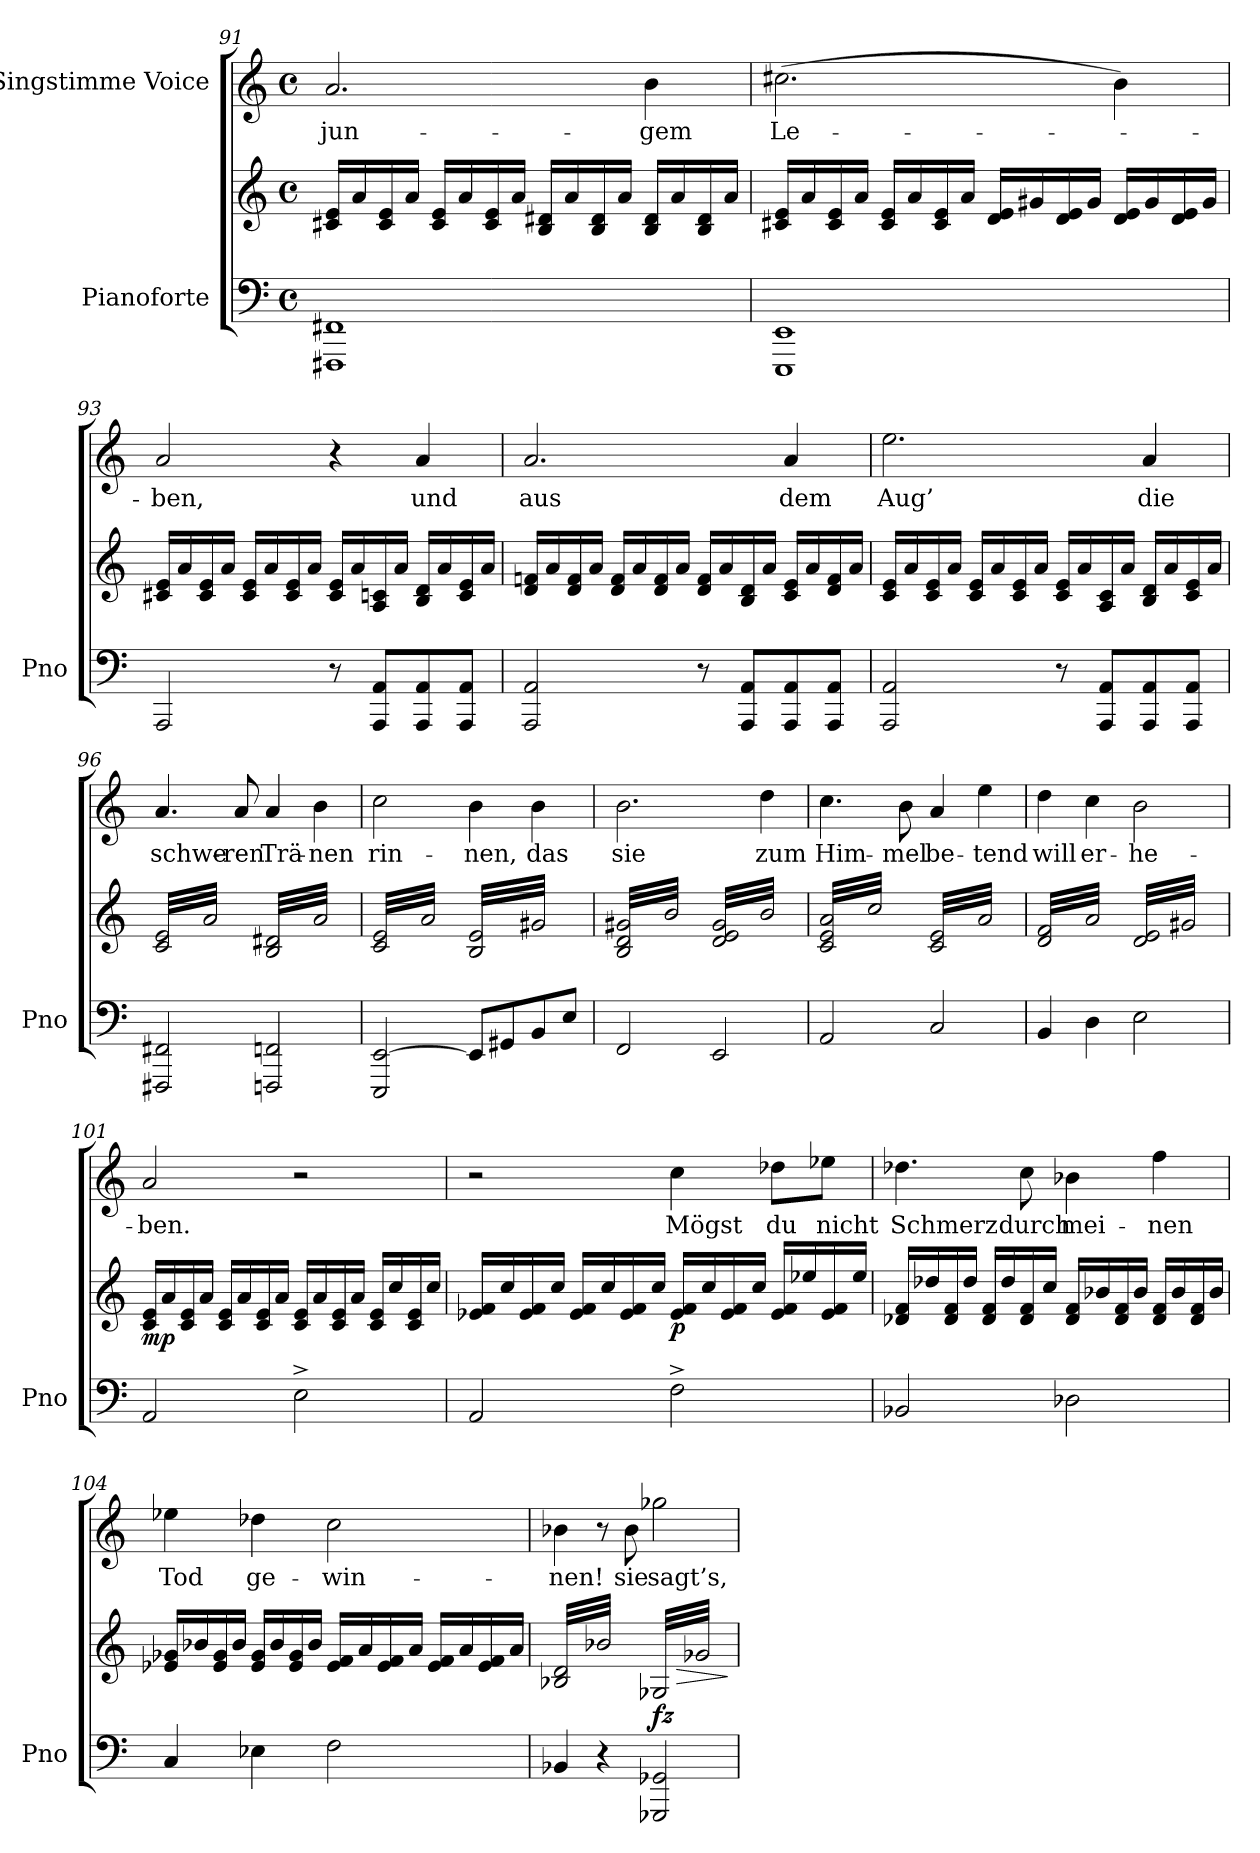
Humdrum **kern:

**kern	**kern	**dynam	**kern	**text
*part2	*part2	*part2	*part1	*part1
*staff3	*staff2	*staff2/3	*staff1	*staff1
*I"Pianoforte	*	*	*I"Singstimme Voice	*
*I'Pno	*	*	*	*
!!LO:LB:g=z
*clefF4	*clefG2	*	*clefG2	*
*k[]	*k[]	*	*k[]	*
*M4/4	*M4/4	*	*M4/4	*
*met(c)	*met(c)	*	*met(c)	*
=91	=91	=91	=91	=91
!	!	!	!	!LO:LY:b
1FFF#X 1FF#X	16c#X/ 16e/LL	.	2.a/	jun-
.	16a/	.	.	.
.	16c#/ 16e/	.	.	.
.	16a/JJ	.	.	.
.	16c#/ 16e/LL	.	.	.
.	16a/	.	.	.
.	16c#/ 16e/	.	.	.
.	16a/JJ	.	.	.
.	16B/ 16d#X/LL	.	.	.
.	16a/	.	.	.
.	16B/ 16d#/	.	.	.
.	16a/JJ	.	.	.
!	!	!	!	!LO:LY:b
.	16B/ 16d#/LL	.	4b\	-gem
.	16a/	.	.	.
.	16B/ 16d#/	.	.	.
.	16a/JJ	.	.	.
=92	=92	=92	=92	=92
!	!	!	!	!LO:LY:b
1EEE 1EE	16c#X/ 16e/LL	.	(>2.cc#X\	Le-
.	16a/	.	.	.
.	16c#/ 16e/	.	.	.
.	16a/JJ	.	.	.
.	16c#/ 16e/LL	.	.	.
.	16a/	.	.	.
.	16c#/ 16e/	.	.	.
.	16a/JJ	.	.	.
.	16d/ 16e/LL	.	.	.
.	16g#X/	.	.	.
.	16d/ 16e/	.	.	.
.	16g#/JJ	.	.	.
.	16d/ 16e/LL	.	4b\)	.
.	16g#/	.	.	.
.	16d/ 16e/	.	.	.
.	16g#/JJ	.	.	.
=93	=93	=93	=93	=93
!	!	!	!	!LO:LY:b
2AAA/	16c#X/ 16e/LL	.	2a/	-ben,
.	16a/	.	.	.
.	16c#/ 16e/	.	.	.
.	16a/JJ	.	.	.
.	16c#/ 16e/LL	.	.	.
.	16a/	.	.	.
.	16c#/ 16e/	.	.	.
.	16a/JJ	.	.	.
8r	16c#/ 16e/LL	.	4r	.
.	16a/	.	.	.
8AAA/ 8AA/L	16A/ 16cn/	.	.	.
.	16a/JJ	.	.	.
!	!	!	!	!LO:LY:b
8AAA/ 8AA/	16B/ 16d/LL	.	4a/	und
.	16a/	.	.	.
8AAA/ 8AA/J	16c/ 16e/	.	.	.
.	16a/JJ	.	.	.
!!LO:LB:g=z
=94	=94	=94	=94	=94
!	!	!	!	!LO:LY:b
2AAA/ 2AA/	16d/ 16fn/LL	.	2.a/	aus
.	16a/	.	.	.
.	16d/ 16f/	.	.	.
.	16a/JJ	.	.	.
.	16d/ 16f/LL	.	.	.
.	16a/	.	.	.
.	16d/ 16f/	.	.	.
.	16a/JJ	.	.	.
8r	16d/ 16f/LL	.	.	.
.	16a/	.	.	.
8AAA/ 8AA/L	16B/ 16d/	.	.	.
.	16a/JJ	.	.	.
!	!	!	!	!LO:LY:b
8AAA/ 8AA/	16c/ 16e/LL	.	4a/	dem
.	16a/	.	.	.
8AAA/ 8AA/J	16d/ 16f/	.	.	.
.	16a/JJ	.	.	.
=95	=95	=95	=95	=95
!	!	!	!	!LO:LY:b
2AAA/ 2AA/	16c/ 16e/LL	.	2.ee\	Aug’
.	16a/	.	.	.
.	16c/ 16e/	.	.	.
.	16a/JJ	.	.	.
.	16c/ 16e/LL	.	.	.
.	16a/	.	.	.
.	16c/ 16e/	.	.	.
.	16a/JJ	.	.	.
8r	16c/ 16e/LL	.	.	.
.	16a/	.	.	.
8AAA/ 8AA/L	16A/ 16c/	.	.	.
.	16a/JJ	.	.	.
!	!	!	!	!LO:LY:b
8AAA/ 8AA/	16B/ 16d/LL	.	4a/	die
.	16a/	.	.	.
8AAA/ 8AA/J	16c/ 16e/	.	.	.
.	16a/JJ	.	.	.
=96	=96	=96	=96	=96
!	!	!	!	!LO:LY:b
*	*tremolo	*	*	*
2FFF#X/ 2FF#X/	32c/ 32e/LLL	.	4.a/	schwe-
.	32a/	.	.	.
.	32c/ 32e/	.	.	.
.	32a/	.	.	.
.	32c/ 32e/	.	.	.
.	32a/	.	.	.
.	32c/ 32e/	.	.	.
.	32a/	.	.	.
.	32c/ 32e/	.	.	.
.	32a/	.	.	.
.	32c/ 32e/	.	.	.
.	32a/	.	.	.
!	!	!	!	!LO:LY:b
.	32c/ 32e/	.	8a/	-ren
.	32a/	.	.	.
.	32c/ 32e/	.	.	.
.	32a/JJJ	.	.	.
!	!	!	!	!LO:LY:b
2FFFn/ 2FFn/	32B/ 32d#X/LLL	.	4a/	Trä-
.	32a/	.	.	.
.	32B/ 32d#X/	.	.	.
.	32a/	.	.	.
.	32B/ 32d#X/	.	.	.
.	32a/	.	.	.
.	32B/ 32d#X/	.	.	.
.	32a/	.	.	.
!	!	!	!	!LO:LY:b
.	32B/ 32d#X/	.	4b\	-nen
.	32a/	.	.	.
.	32B/ 32d#X/	.	.	.
.	32a/	.	.	.
.	32B/ 32d#X/	.	.	.
.	32a/	.	.	.
.	32B/ 32d#X/	.	.	.
.	32a/JJJ	.	.	.
=97	=97	=97	=97	=97
!	!	!	!	!LO:LY:b
2EEE/ [2EE/	32c/ 32e/LLL	.	2cc\	rin-
.	32a/	.	.	.
.	32c/ 32e/	.	.	.
.	32a/	.	.	.
.	32c/ 32e/	.	.	.
.	32a/	.	.	.
.	32c/ 32e/	.	.	.
.	32a/	.	.	.
.	32c/ 32e/	.	.	.
.	32a/	.	.	.
.	32c/ 32e/	.	.	.
.	32a/	.	.	.
.	32c/ 32e/	.	.	.
.	32a/	.	.	.
.	32c/ 32e/	.	.	.
.	32a/JJJ	.	.	.
!	!	!	!	!LO:LY:b
8EE/L]	32B/ 32e/LLL	.	4b\	-nen,
.	32g#X/	.	.	.
.	32B/ 32e/	.	.	.
.	32g#X/	.	.	.
8GG#X/	32B/ 32e/	.	.	.
.	32g#X/	.	.	.
.	32B/ 32e/	.	.	.
.	32g#X/	.	.	.
!	!	!	!	!LO:LY:b
8BB/	32B/ 32e/	.	4b\	das
.	32g#X/	.	.	.
.	32B/ 32e/	.	.	.
.	32g#X/	.	.	.
8E/J	32B/ 32e/	.	.	.
.	32g#X/	.	.	.
.	32B/ 32e/	.	.	.
.	32g#X/JJJ	.	.	.
!!LO:LB:g=z
=98	=98	=98	=98	=98
!	!	!	!	!LO:LY:b
2FF/	32B/ 32d/ 32g#X/LLL	.	2.b\	sie
.	32b/	.	.	.
.	32B/ 32d/ 32g#X/	.	.	.
.	32b/	.	.	.
.	32B/ 32d/ 32g#X/	.	.	.
.	32b/	.	.	.
.	32B/ 32d/ 32g#X/	.	.	.
.	32b/	.	.	.
.	32B/ 32d/ 32g#X/	.	.	.
.	32b/	.	.	.
.	32B/ 32d/ 32g#X/	.	.	.
.	32b/	.	.	.
.	32B/ 32d/ 32g#X/	.	.	.
.	32b/	.	.	.
.	32B/ 32d/ 32g#X/	.	.	.
.	32b/JJJ	.	.	.
2EE/	32d/ 32e/ 32g#/LLL	.	.	.
.	32b/	.	.	.
.	32d/ 32e/ 32g#/	.	.	.
.	32b/	.	.	.
.	32d/ 32e/ 32g#/	.	.	.
.	32b/	.	.	.
.	32d/ 32e/ 32g#/	.	.	.
.	32b/	.	.	.
!	!	!	!	!LO:LY:b
.	32d/ 32e/ 32g#/	.	4dd\	zum
.	32b/	.	.	.
.	32d/ 32e/ 32g#/	.	.	.
.	32b/	.	.	.
.	32d/ 32e/ 32g#/	.	.	.
.	32b/	.	.	.
.	32d/ 32e/ 32g#/	.	.	.
.	32b/JJJ	.	.	.
=99	=99	=99	=99	=99
!	!	!	!	!LO:LY:b
2AA/	32c/ 32e/ 32a/LLL	.	4.cc\	Him-
.	32cc/	.	.	.
.	32c/ 32e/ 32a/	.	.	.
.	32cc/	.	.	.
.	32c/ 32e/ 32a/	.	.	.
.	32cc/	.	.	.
.	32c/ 32e/ 32a/	.	.	.
.	32cc/	.	.	.
.	32c/ 32e/ 32a/	.	.	.
.	32cc/	.	.	.
.	32c/ 32e/ 32a/	.	.	.
.	32cc/	.	.	.
!	!	!	!	!LO:LY:b
.	32c/ 32e/ 32a/	.	8b\	-mel
.	32cc/	.	.	.
.	32c/ 32e/ 32a/	.	.	.
.	32cc/JJJ	.	.	.
!	!	!	!	!LO:LY:b
2C/	32c/ 32e/LLL	.	4a/	be-
.	32a/	.	.	.
.	32c/ 32e/	.	.	.
.	32a/	.	.	.
.	32c/ 32e/	.	.	.
.	32a/	.	.	.
.	32c/ 32e/	.	.	.
.	32a/	.	.	.
!	!	!	!	!LO:LY:b
.	32c/ 32e/	.	4ee\	-tend
.	32a/	.	.	.
.	32c/ 32e/	.	.	.
.	32a/	.	.	.
.	32c/ 32e/	.	.	.
.	32a/	.	.	.
.	32c/ 32e/	.	.	.
.	32a/JJJ	.	.	.
=100	=100	=100	=100	=100
!	!	!	!	!LO:LY:b
4BB/	32d/ 32f/LLL	.	4dd\	will
.	32a/	.	.	.
.	32d/ 32f/	.	.	.
.	32a/	.	.	.
.	32d/ 32f/	.	.	.
.	32a/	.	.	.
.	32d/ 32f/	.	.	.
.	32a/	.	.	.
!	!	!	!	!LO:LY:b
4D\	32d/ 32f/	.	4cc\	er-
.	32a/	.	.	.
.	32d/ 32f/	.	.	.
.	32a/	.	.	.
.	32d/ 32f/	.	.	.
.	32a/	.	.	.
.	32d/ 32f/	.	.	.
.	32a/JJJ	.	.	.
!	!	!	!	!LO:LY:b
2E\	32d/ 32e/LLL	.	2b\	-he-
.	32g#X/	.	.	.
.	32d/ 32e/	.	.	.
.	32g#X/	.	.	.
.	32d/ 32e/	.	.	.
.	32g#X/	.	.	.
.	32d/ 32e/	.	.	.
.	32g#X/	.	.	.
.	32d/ 32e/	.	.	.
.	32g#X/	.	.	.
.	32d/ 32e/	.	.	.
.	32g#X/	.	.	.
.	32d/ 32e/	.	.	.
.	32g#X/	.	.	.
.	32d/ 32e/	.	.	.
.	32g#X/JJJ	.	.	.
*	*Xtremolo	*	*	*
=101	=101	=101	=101	=101
!	!	!LO:DY:b	!	!LO:LY:b
2AA/	16c/ 16e/LL	mp	2a/	-ben.
.	.	.	.	.
.	16a/	.	.	.
.	.	.	.	.
.	16c/ 16e/	.	.	.
.	.	.	.	.
.	16a/JJ	.	.	.
.	.	.	.	.
.	16c/ 16e/LL	.	.	.
.	16a/	.	.	.
.	16c/ 16e/	.	.	.
.	16a/JJ	.	.	.
2E^\	16c/ 16e/LL	.	2r	.
.	16a/	.	.	.
.	16c/ 16e/	.	.	.
.	16a/JJ	.	.	.
.	16c/ 16e/LL	.	.	.
.	16cc/	.	.	.
.	16c/ 16e/	.	.	.
.	16cc/JJ	.	.	.
=102	=102	=102	=102	=102
2AA/	16e-X/ 16f/LL	.	2r	.
.	16cc/	.	.	.
.	16e-/ 16f/	.	.	.
.	16cc/JJ	.	.	.
.	16e-/ 16f/LL	.	.	.
.	16cc/	.	.	.
.	16e-/ 16f/	.	.	.
.	16cc/JJ	.	.	.
!	!	!LO:DY:b	!	!LO:LY:b
2F^\	16e-/ 16f/LL	p	4cc\	Mögst
.	16cc/	.	.	.
.	16e-/ 16f/	.	.	.
.	16cc/JJ	.	.	.
!	!	!	!	!LO:LY:b
.	16e-/ 16f/LL	.	8dd-X\L	du
.	16ee-X/	.	.	.
!	!	!	!	!LO:LY:b
.	16e-/ 16f/	.	8ee-X\J	nicht
.	16ee-/JJ	.	.	.
!!LO:LB:g=z
=103	=103	=103	=103	=103
!	!	!	!	!LO:LY:b
2BB-X/	16d-X/ 16f/LL	.	4.dd-X\	Schmerz
.	16dd-X/	.	.	.
.	16d-/ 16f/	.	.	.
.	16dd-/JJ	.	.	.
.	16d-/ 16f/LL	.	.	.
.	16dd-/	.	.	.
!	!	!	!	!LO:LY:b
.	16d-/ 16f/	.	8cc\	durch
.	16cc/JJ	.	.	.
!	!	!	!	!LO:LY:b
2D-X\	16d-/ 16f/LL	.	4b-X\	mei-
.	16b-X/	.	.	.
.	16d-/ 16f/	.	.	.
.	16b-/JJ	.	.	.
!	!	!	!	!LO:LY:b
.	16d-/ 16f/LL	.	4ff\	-nen
.	16b-/	.	.	.
.	16d-/ 16f/	.	.	.
.	16b-/JJ	.	.	.
=104	=104	=104	=104	=104
!	!	!	!	!LO:LY:b
4C/	16e-X/ 16g-X/LL	.	4ee-X\	Tod
.	16b-X/	.	.	.
.	16e-/ 16g-/	.	.	.
.	16b-/JJ	.	.	.
!	!	!	!	!LO:LY:b
4E-X\	16e-/ 16g-/LL	.	4dd-X\	ge-
.	16b-/	.	.	.
.	16e-/ 16g-/	.	.	.
.	16b-/JJ	.	.	.
!	!	!	!	!LO:LY:b
2F\	16e-/ 16f/LL	.	2cc\	-win-
.	16a/	.	.	.
.	16e-/ 16f/	.	.	.
.	16a/JJ	.	.	.
.	16e-/ 16f/LL	.	.	.
.	16a/	.	.	.
.	16e-/ 16f/	.	.	.
.	16a/JJ	.	.	.
=105	=105	=105	=105	=105
!	!	!	!	!LO:LY:b
*	*tremolo	*	*	*
4BB-X/	32B-X/ 32d/LLL	.	4b-X\	-nen!
.	32b-X/	.	.	.
.	32B-X/ 32d/	.	.	.
.	32b-X/	.	.	.
.	32B-X/ 32d/	.	.	.
.	32b-X/	.	.	.
.	32B-X/ 32d/	.	.	.
.	32b-X/	.	.	.
4r	32B-X/ 32d/	.	8r	.
.	32b-X/	.	.	.
.	32B-X/ 32d/	.	.	.
.	32b-X/	.	.	.
!	!	!	!	!LO:LY:b
.	32B-X/ 32d/	.	8b-\	sie
.	32b-X/	.	.	.
.	32B-X/ 32d/	.	.	.
.	32b-X/JJJ	.	.	.
!	!	!LO:HP:b	!	!LO:LY:b
!	!	!LO:DY:n=1:b	!	!
2GGG-X/ 2GG-X/	32G-X/LLL	> fz	2gg-X\	sagt’s,
.	32g-X/	.	.	.
.	32G-X/	.	.	.
.	32g-X/	.	.	.
.	32G-X/	.	.	.
.	32g-X/	.	.	.
.	32G-X/	.	.	.
.	32g-X/	.	.	.
.	32G-X/	.	.	.
.	32g-X/	.	.	.
.	32G-X/	.	.	.
.	32g-X/	.	.	.
.	32G-X/	.	.	.
.	32g-X/	.	.	.
.	32G-X/	.	.	.
.	32g-X/JJJ	.	.	.
*	*Xtremolo	*	*	*
.	.	]	.	.
.	.	.	.	.
.	.	.	.	.
.	.	.	.	.
.	.	.	.	.
.	.	.	.	.
.	.	.	.	.
.	.	.	.	.
=	=	=	=	=
*-	*-	*-	*-	*-
